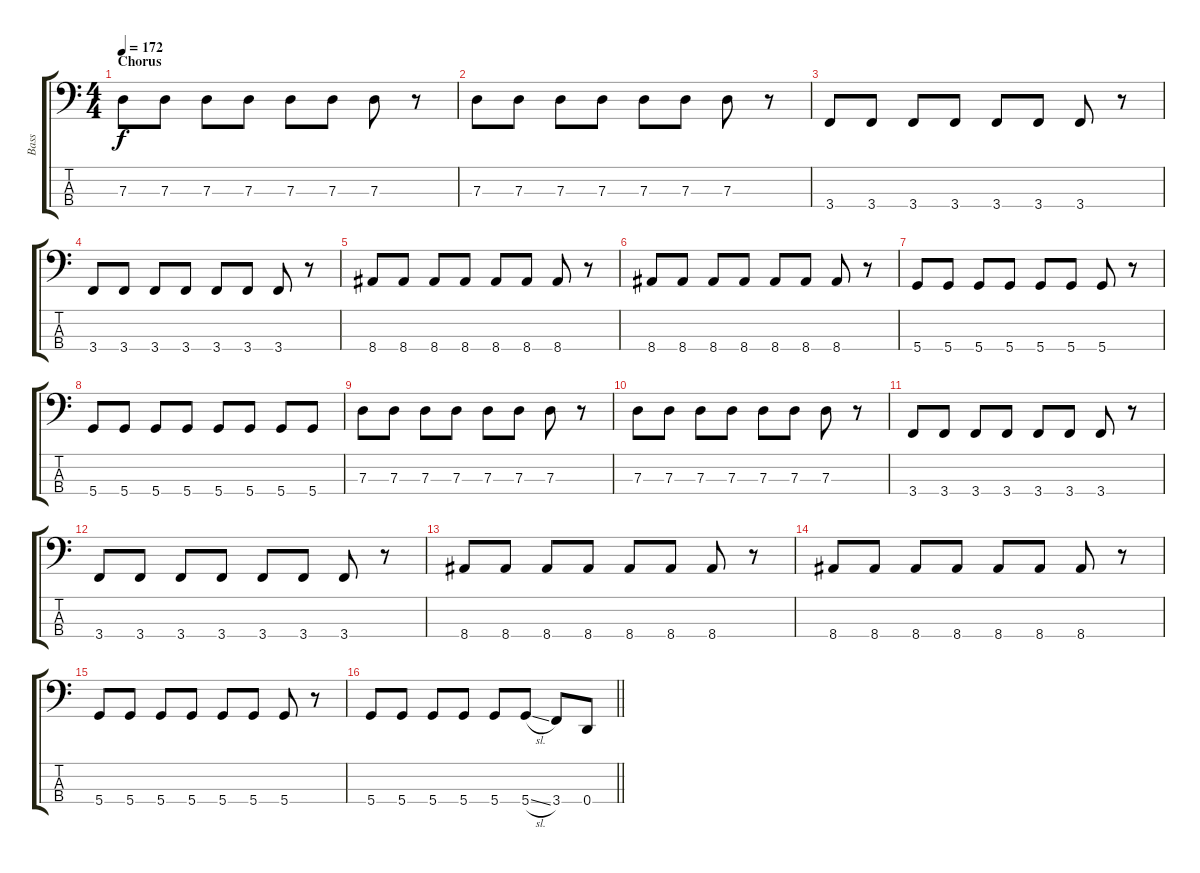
\track ("Bass" "Bass") {instrument electricbassfinger}
\staff {score tabs}
\tuning (F2 C2 G1 D1) {hide}
\ts (4 4)
\section ("" "Chorus")
\tempo 172
\clef f4
\ks c
7.3.8{dy f} 7.3.8 7.3.8 7.3.8 7.3.8 7.3.8 7.3.8 r.8 |
7.3.8 7.3.8 7.3.8 7.3.8 7.3.8 7.3.8 7.3.8 r.8 |
3.4.8 3.4.8 3.4.8 3.4.8 3.4.8 3.4.8 3.4.8 r.8 |
3.4.8 3.4.8 3.4.8 3.4.8 3.4.8 3.4.8 3.4.8 r.8 |
8.4.8 8.4.8 8.4.8 8.4.8 8.4.8 8.4.8 8.4.8 r.8 |
8.4.8 8.4.8 8.4.8 8.4.8 8.4.8 8.4.8 8.4.8 r.8 |
5.4.8 5.4.8 5.4.8 5.4.8 5.4.8 5.4.8 5.4.8 r.8 |
5.4.8 5.4.8 5.4.8 5.4.8 5.4.8 5.4.8 5.4.8 5.4.8 |
7.3.8 7.3.8 7.3.8 7.3.8 7.3.8 7.3.8 7.3.8 r.8 |
7.3.8 7.3.8 7.3.8 7.3.8 7.3.8 7.3.8 7.3.8 r.8 |
3.4.8 3.4.8 3.4.8 3.4.8 3.4.8 3.4.8 3.4.8 r.8 |
3.4.8 3.4.8 3.4.8 3.4.8 3.4.8 3.4.8 3.4.8 r.8 |
8.4.8 8.4.8 8.4.8 8.4.8 8.4.8 8.4.8 8.4.8 r.8 |
8.4.8 8.4.8 8.4.8 8.4.8 8.4.8 8.4.8 8.4.8 r.8 |
5.4.8 5.4.8 5.4.8 5.4.8 5.4.8 5.4.8 5.4.8 r.8 |
\barLineRight lightlight
5.4.8 5.4.8 5.4.8 5.4.8 5.4.8 5.4{sl}.8 3.4.8 0.4.8
